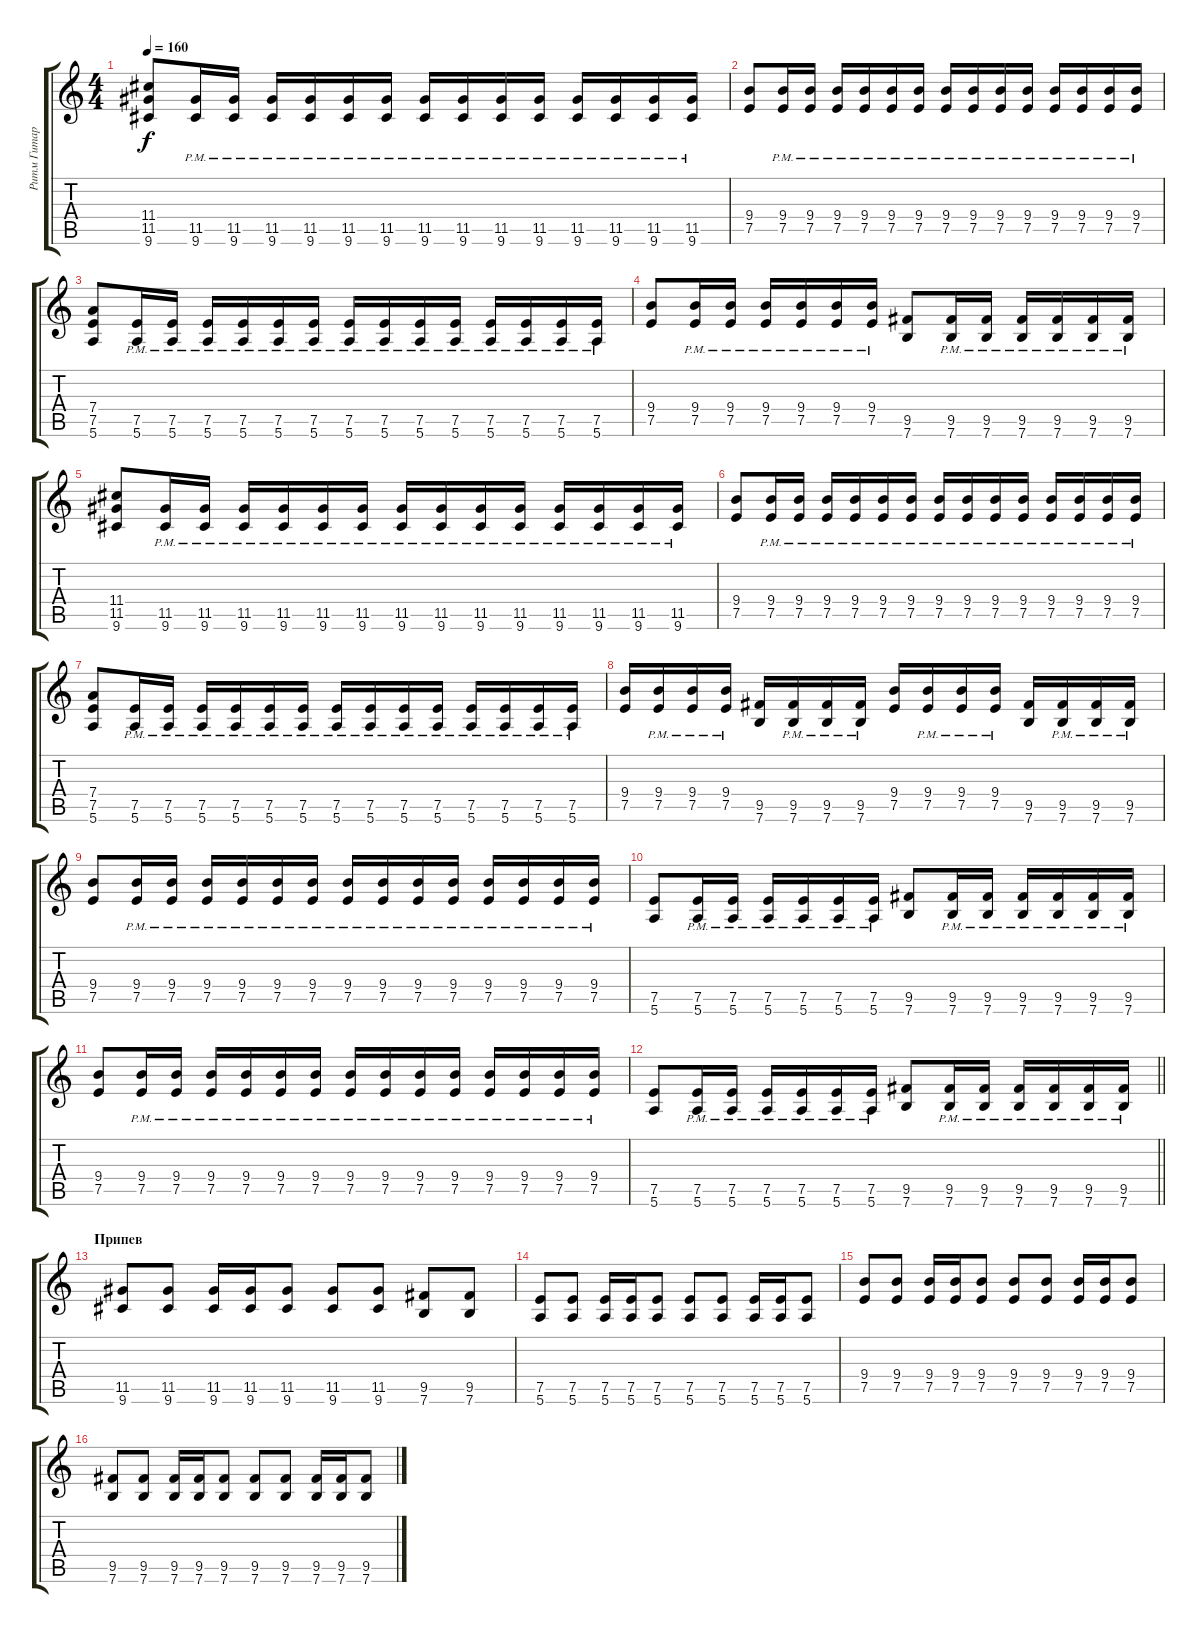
\track ("Ритм Гитара" "Ритм Гитар") {instrument overdrivenguitar}
\staff {score tabs}
\tuning (E4 B3 G3 D3 A2 E2) {hide}
\ts (4 4)
\tempo 160
\clef g2
\ks c
(11.4 11.5 9.6).8{dy f} (11.5{pm} 9.6{pm}).16 (11.5{pm} 9.6{pm}).16 (11.5{pm} 9.6{pm}).16 (11.5{pm} 9.6{pm}).16 (11.5{pm} 9.6{pm}).16 (11.5{pm} 9.6{pm}).16 (11.5{pm} 9.6{pm}).16 (11.5{pm} 9.6{pm}).16 (11.5{pm} 9.6{pm}).16 (11.5{pm} 9.6{pm}).16 (11.5{pm} 9.6{pm}).16 (11.5{pm} 9.6{pm}).16 (11.5{pm} 9.6{pm}).16 (11.5{pm} 9.6{pm}).16 |
(9.4 7.5).8 (9.4{pm} 7.5{pm}).16 (9.4{pm} 7.5{pm}).16 (9.4{pm} 7.5{pm}).16 (9.4{pm} 7.5{pm}).16 (9.4{pm} 7.5{pm}).16 (9.4{pm} 7.5{pm}).16 (9.4{pm} 7.5{pm}).16 (9.4{pm} 7.5{pm}).16 (9.4{pm} 7.5{pm}).16 (9.4{pm} 7.5{pm}).16 (9.4{pm} 7.5{pm}).16 (9.4{pm} 7.5{pm}).16 (9.4{pm} 7.5{pm}).16 (9.4{pm} 7.5{pm}).16 |
(7.4 7.5 5.6).8 (7.5{pm} 5.6{pm}).16 (7.5{pm} 5.6{pm}).16 (7.5{pm} 5.6{pm}).16 (7.5{pm} 5.6{pm}).16 (7.5{pm} 5.6{pm}).16 (7.5{pm} 5.6{pm}).16 (7.5{pm} 5.6{pm}).16 (7.5{pm} 5.6{pm}).16 (7.5{pm} 5.6{pm}).16 (7.5{pm} 5.6{pm}).16 (7.5{pm} 5.6{pm}).16 (7.5{pm} 5.6{pm}).16 (7.5{pm} 5.6{pm}).16 (7.5{pm} 5.6{pm}).16 |
(9.4 7.5).8 (9.4{pm} 7.5{pm}).16 (9.4{pm} 7.5{pm}).16 (9.4{pm} 7.5{pm}).16 (9.4{pm} 7.5{pm}).16 (9.4{pm} 7.5{pm}).16 (9.4{pm} 7.5{pm}).16 (9.5 7.6).8 (9.5{pm} 7.6{pm}).16 (9.5{pm} 7.6{pm}).16 (9.5{pm} 7.6{pm}).16 (9.5{pm} 7.6{pm}).16 (9.5{pm} 7.6{pm}).16 (9.5{pm} 7.6{pm}).16 |
(11.4 11.5 9.6).8 (11.5{pm} 9.6{pm}).16 (11.5{pm} 9.6{pm}).16 (11.5{pm} 9.6{pm}).16 (11.5{pm} 9.6{pm}).16 (11.5{pm} 9.6{pm}).16 (11.5{pm} 9.6{pm}).16 (11.5{pm} 9.6{pm}).16 (11.5{pm} 9.6{pm}).16 (11.5{pm} 9.6{pm}).16 (11.5{pm} 9.6{pm}).16 (11.5{pm} 9.6{pm}).16 (11.5{pm} 9.6{pm}).16 (11.5{pm} 9.6{pm}).16 (11.5{pm} 9.6{pm}).16 |
(9.4 7.5).8 (9.4{pm} 7.5{pm}).16 (9.4{pm} 7.5{pm}).16 (9.4{pm} 7.5{pm}).16 (9.4{pm} 7.5{pm}).16 (9.4{pm} 7.5{pm}).16 (9.4{pm} 7.5{pm}).16 (9.4{pm} 7.5{pm}).16 (9.4{pm} 7.5{pm}).16 (9.4{pm} 7.5{pm}).16 (9.4{pm} 7.5{pm}).16 (9.4{pm} 7.5{pm}).16 (9.4{pm} 7.5{pm}).16 (9.4{pm} 7.5{pm}).16 (9.4{pm} 7.5{pm}).16 |
(7.4 7.5 5.6).8 (7.5{pm} 5.6{pm}).16 (7.5{pm} 5.6{pm}).16 (7.5{pm} 5.6{pm}).16 (7.5{pm} 5.6{pm}).16 (7.5{pm} 5.6{pm}).16 (7.5{pm} 5.6{pm}).16 (7.5{pm} 5.6{pm}).16 (7.5{pm} 5.6{pm}).16 (7.5{pm} 5.6{pm}).16 (7.5{pm} 5.6{pm}).16 (7.5{pm} 5.6{pm}).16 (7.5{pm} 5.6{pm}).16 (7.5{pm} 5.6{pm}).16 (7.5{pm} 5.6{pm}).16 |
(9.4 7.5).16 (9.4{pm} 7.5{pm}).16 (9.4{pm} 7.5{pm}).16 (9.4{pm} 7.5{pm}).16 (9.5 7.6).16 (9.5{pm} 7.6{pm}).16 (9.5{pm} 7.6{pm}).16 (9.5{pm} 7.6{pm}).16 (9.4 7.5).16 (9.4{pm} 7.5{pm}).16 (9.4{pm} 7.5{pm}).16 (9.4{pm} 7.5{pm}).16 (9.5 7.6).16 (9.5{pm} 7.6{pm}).16 (9.5{pm} 7.6{pm}).16 (9.5{pm} 7.6{pm}).16 |
(9.4 7.5).8 (9.4{pm} 7.5{pm}).16 (9.4{pm} 7.5{pm}).16 (9.4{pm} 7.5{pm}).16 (9.4{pm} 7.5{pm}).16 (9.4{pm} 7.5{pm}).16 (9.4{pm} 7.5{pm}).16 (9.4{pm} 7.5{pm}).16 (9.4{pm} 7.5{pm}).16 (9.4{pm} 7.5{pm}).16 (9.4{pm} 7.5{pm}).16 (9.4{pm} 7.5{pm}).16 (9.4{pm} 7.5{pm}).16 (9.4{pm} 7.5{pm}).16 (9.4{pm} 7.5{pm}).16 |
(7.5 5.6).8 (7.5{pm} 5.6{pm}).16 (7.5{pm} 5.6{pm}).16 (7.5{pm} 5.6{pm}).16 (7.5{pm} 5.6{pm}).16 (7.5{pm} 5.6{pm}).16 (7.5{pm} 5.6{pm}).16 (9.5 7.6).8 (9.5{pm} 7.6{pm}).16 (9.5{pm} 7.6{pm}).16 (9.5{pm} 7.6{pm}).16 (9.5{pm} 7.6{pm}).16 (9.5{pm} 7.6{pm}).16 (9.5{pm} 7.6{pm}).16 |
(9.4 7.5).8 (9.4{pm} 7.5{pm}).16 (9.4{pm} 7.5{pm}).16 (9.4{pm} 7.5{pm}).16 (9.4{pm} 7.5{pm}).16 (9.4{pm} 7.5{pm}).16 (9.4{pm} 7.5{pm}).16 (9.4{pm} 7.5{pm}).16 (9.4{pm} 7.5{pm}).16 (9.4{pm} 7.5{pm}).16 (9.4{pm} 7.5{pm}).16 (9.4{pm} 7.5{pm}).16 (9.4{pm} 7.5{pm}).16 (9.4{pm} 7.5{pm}).16 (9.4{pm} 7.5{pm}).16 |
\barLineRight lightlight
(7.5 5.6).8 (7.5{pm} 5.6{pm}).16 (7.5{pm} 5.6{pm}).16 (7.5{pm} 5.6{pm}).16 (7.5{pm} 5.6{pm}).16 (7.5{pm} 5.6{pm}).16 (7.5{pm} 5.6{pm}).16 (9.5 7.6).8 (9.5{pm} 7.6{pm}).16 (9.5{pm} 7.6{pm}).16 (9.5{pm} 7.6{pm}).16 (9.5{pm} 7.6{pm}).16 (9.5{pm} 7.6{pm}).16 (9.5{pm} 7.6{pm}).16 |
\section ("" "Припев")
(11.5 9.6).8 (11.5 9.6).8 (11.5 9.6).16 (11.5 9.6).16 (11.5 9.6).8 (11.5 9.6).8 (11.5 9.6).8 (9.5 7.6).8 (9.5 7.6).8 |
(7.5 5.6).8 (7.5 5.6).8 (7.5 5.6).16 (7.5 5.6).16 (7.5 5.6).8 (7.5 5.6).8 (7.5 5.6).8 (7.5 5.6).16 (7.5 5.6).16 (7.5 5.6).8 |
(9.4 7.5).8 (9.4 7.5).8 (9.4 7.5).16 (9.4 7.5).16 (9.4 7.5).8 (9.4 7.5).8 (9.4 7.5).8 (9.4 7.5).16 (9.4 7.5).16 (9.4 7.5).8 |
(9.5 7.6).8 (9.5 7.6).8 (9.5 7.6).16 (9.5 7.6).16 (9.5 7.6).8 (9.5 7.6).8 (9.5 7.6).8 (9.5 7.6).16 (9.5 7.6).16 (9.5 7.6).8
